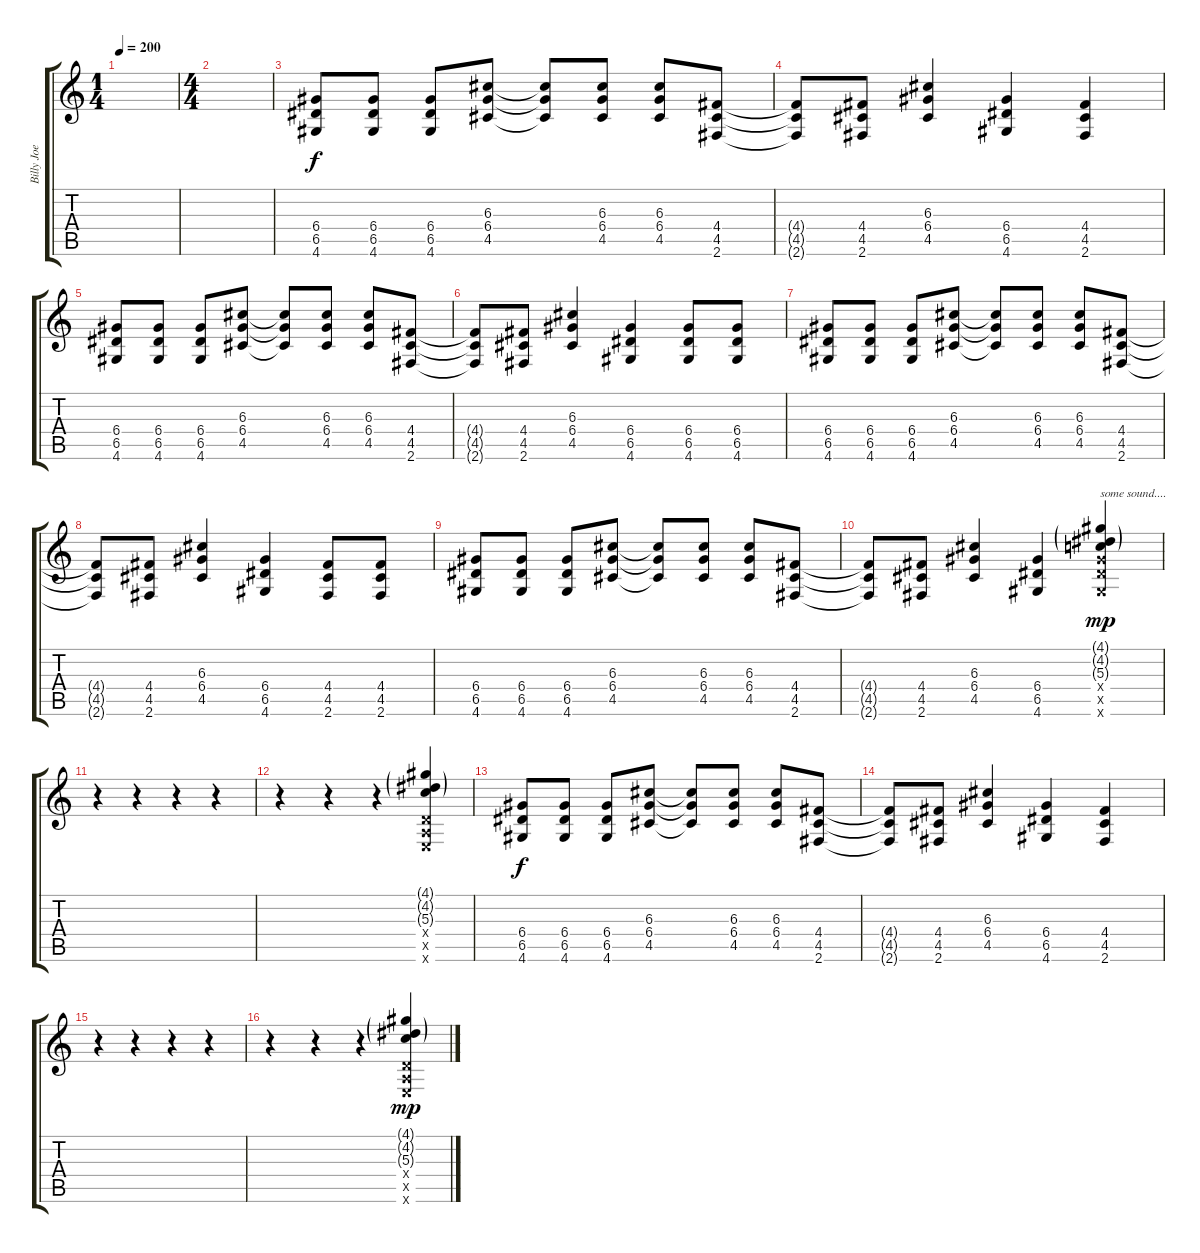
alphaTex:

\track ("Billy Joe" "Billy Joe") {instrument distortionguitar}
\staff {score tabs}
\tuning (E4 B3 G3 D3 A2 E2) {hide}
\ts (1 4)
\tempo 200
\clef g2
\ks c
|
\ts (4 4)
|
(6.4 6.5 4.6).8{volume 7 instrument electricguitarclean} (6.4 6.5 4.6).8 (6.4 6.5 4.6).8 (6.3 6.4 4.5).8 (6.3{t} 6.4{t} 4.5{t}).8 (6.3 6.4 4.5).8 (6.3 6.4 4.5).8 (4.4 4.5 2.6).8 |
(4.4{t} 4.5{t} 2.6{t}).8 (4.4 4.5 2.6).8 (6.3 6.4 4.5).4 (6.4 6.5 4.6).4 (4.4 4.5 2.6).4{volume 13 instrument distortionguitar} |
(6.4 6.5 4.6).8 (6.4 6.5 4.6).8 (6.4 6.5 4.6).8 (6.3 6.4 4.5).8 (6.3{t} 6.4{t} 4.5{t}).8 (6.3 6.4 4.5).8 (6.3 6.4 4.5).8 (4.4 4.5 2.6).8 |
(4.4{t} 4.5{t} 2.6{t}).8 (4.4 4.5 2.6).8 (6.3 6.4 4.5).4 (6.4 6.5 4.6).4 (6.4 6.5 4.6).8 (6.4 6.5 4.6).8 |
(6.4 6.5 4.6).8 (6.4 6.5 4.6).8 (6.4 6.5 4.6).8 (6.3 6.4 4.5).8 (6.3{t} 6.4{t} 4.5{t}).8 (6.3 6.4 4.5).8 (6.3 6.4 4.5).8 (4.4 4.5 2.6).8 |
(4.4{t} 4.5{t} 2.6{t}).8 (4.4 4.5 2.6).8 (6.3 6.4 4.5).4 (6.4 6.5 4.6).4 (4.4 4.5 2.6).8 (4.4 4.5 2.6).8 |
(6.4 6.5 4.6).8 (6.4 6.5 4.6).8 (6.4 6.5 4.6).8 (6.3 6.4 4.5).8 (6.3{t} 6.4{t} 4.5{t}).8 (6.3 6.4 4.5).8 (6.3 6.4 4.5).8 (4.4 4.5 2.6).8 |
(4.4{t} 4.5{t} 2.6{t}).8 (4.4 4.5 2.6).8 (6.3 6.4 4.5).4 (6.4 6.5 4.6).4 (4.1{g} 4.2{g} 5.3{g} 6.4{x} 6.5{x} 4.6{x}).4{txt "some sound...." dy mp} |
r.4 r.4 r.4 r.4 |
r.4 r.4 r.4 (4.1{g} 4.2{g} 5.3{g} 0.4{x} 0.5{x} 0.6{x}).4 |
(6.4 6.5 4.6).8{dy f} (6.4 6.5 4.6).8 (6.4 6.5 4.6).8 (6.3 6.4 4.5).8 (6.3{t} 6.4{t} 4.5{t}).8 (6.3 6.4 4.5).8 (6.3 6.4 4.5).8 (4.4 4.5 2.6).8 |
(4.4{t} 4.5{t} 2.6{t}).8 (4.4 4.5 2.6).8 (6.3 6.4 4.5).4 (6.4 6.5 4.6).4 (4.4 4.5 2.6).4 |
r.4 r.4 r.4 r.4 |
r.4 r.4 r.4 (4.1{g} 4.2{g} 5.3{g} 0.4{x} 0.5{x} 0.6{x}).4{dy mp}
